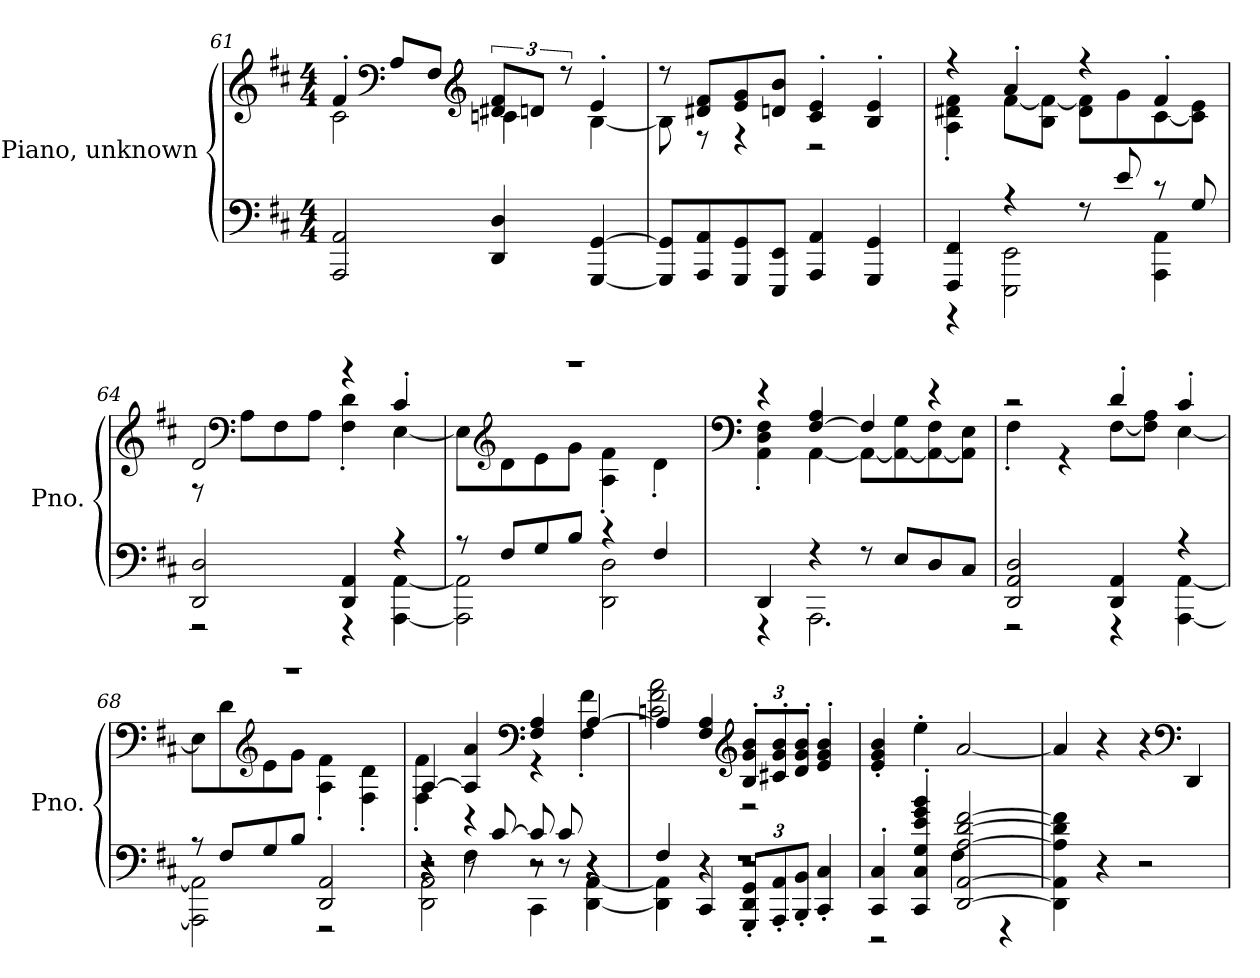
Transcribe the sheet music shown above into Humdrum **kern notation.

**kern	**kern
*part1	*part1
*staff2	*staff1
*I"Piano, unknown	*
*I'Pno.	*
*clefF4	*clefG2
*k[f#c#]	*k[f#c#]
*M4/4	*M4/4
=61	=61
*	*^
2AAA/ 2AA/	4f#'/	2c#\
*	*clefF4	*
.	8A/L	.
.	8F#/J	.
*	*clefG2	*
4DD/ 4D/	12d#X/ 12f#/L	4cn\
.	12dn/J	.
.	12r	.
[4GGG/ [4GG/	4e'/	[4B\
=62	=62	=62
8GGG/] 8GG/]L	8r	8B\]
8AAA/ 8AA/	8d#X/ 8f#/L	8r
8GGG/ 8GG/	8e/ 8g/	4r
8EEE/ 8EE/J	8dn/ 8b/J	.
4AAA/ 4AA/	4c#/' 4e/'	2r
4GGG/ 4GG/	4B/' 4e/'	.
!!LO:LB:g=z	!!
=63	=63	=63
*^	*	*
4FFF#/ 4FF#/	4r	4r	4A\' 4d#X\' 4f#\'
4r	2EEE\ 2EE\	4a'/	[8f#\L
.	.	.	8B\ 8f#\_J
8r	.	4r	8d#\ 8f#\]L
8e/	.	.	8g\
8r	4AAA\ 4AA\	4f#'/	[8c#\
8G/	.	.	8c#\] 8e\J
=64	=64	=64	=64
2DD/ 2D/	2r	2d/	8r
*	*	*clefF4	*
.	.	.	8A\L
.	.	.	8F#\
.	.	.	8A\J
4DD/ 4AA/	4r	4r	4F#\' 4d\'
4r	[4AAA\ [4AA\	4c#'/	[4E\
=65	=65	=65	=65
8r	2AAA\] 2AA\]	1r	8E\L]
*	*	*clefG2	*
8F#/L	.	.	8d\
8G/	.	.	8e\
8B/J	.	.	8g\J
4r	2DD\ 2D\	.	4A\' 4f#\'
4F#/	.	.	4d'\
=66	=66	=66	=66
*	*	*clefF4	*
4DD/	4r	4r	4AA\' 4D\' 4F#\'
4r	2.AAA\	[4F#/ 4A/	[4AA\
8r	.	4F#/]	8AA\L_
8E/L	.	.	8AA\_ 8G\
8D/	.	4r	8AA\_ 8F#\
8C#/J	.	.	8AA\] 8E\J
!!LO:LB:g=z	!!
=67	=67	=67	=67
2DD/ 2AA/ 2D/	2r	2r	4F#'\
.	.	.	4r
4DD/ 4AA/	4r	4d'/	[8F#\L
.	.	.	8F#\] 8A\J
4r	[4AAA\ [4AA\	4c#'/	[4E\
=68	=68	=68	=68
8r	2AAA\] 2AA\]	1r	8E\L]
8F#/L	.	.	8d\
*	*	*clefG2	*
8G/	.	.	8e\
8B/J	.	.	8g\J
2DD/ 2AA/	2r	.	4A\' 4f#\'
.	.	.	4F#\' 4d\'
=69	=69	=69	=69
*^	*^	*	*
4r	4r	2r	2DD\ 2AA\	[4A/	4F#\' 4f#\'
8r	4F#\	.	.	4A/] 4a/	4r
[8c#/	.	.	.	.	.
*	*	*	*	*clefF4	*
8c#/]	2r	8r	4CC#\	4F#/ 4A/	4r
8r	.	8c#/	.	.	.
4r	.	4r	[4DD\ [4AA\	[4A/	4F#\' 4f#\'
*	*	*v	*v	*	*
=70	=70	=70	=70	=70
1r	4F#/	4DD\] 4AA\]	4A/]	2cn\ 2f#\ 2a\
.	4CC#/	4r	4F#/ 4A/	.
*	*	*	*clefG2	*
*	*Xbrackettup	*	*Xbrackettup	*
.	12GGG/' 12DD/' 12GG/'L	2r	12B/' 12g/' 12b/'L	2r
.	12AAA/' 12AA/'	.	12c#X/' 12g/' 12b/'	.
.	12BBB/' 12BB/'J	.	12d/' 12g/' 12b/'J	.
.	4CC#/' 4C#/'	.	4e/' 4g/' 4b/'	.
*	*v	*v	*	*
*	*	*v	*v
=71	=71	=71
4CC#/' 4C#/'	2r	4e/' 4g/' 4b/'
4CC#/' 4C#/' 4G/' 4e/' 4g/' 4b/'	.	4ee'\
[2DD/ [2AA/ [2A/ [2d/ [2f#/	4F#\	[2a/
.	4r	.
*v	*v	*
!!LO:LB:g=z
=72	=72
4DD\] 4AA\] 4A\] 4d\] 4f#\]	4a/]
4r	4r
2r	4r
*	*clefF4
.	4DD/
=	=
*-	*-
